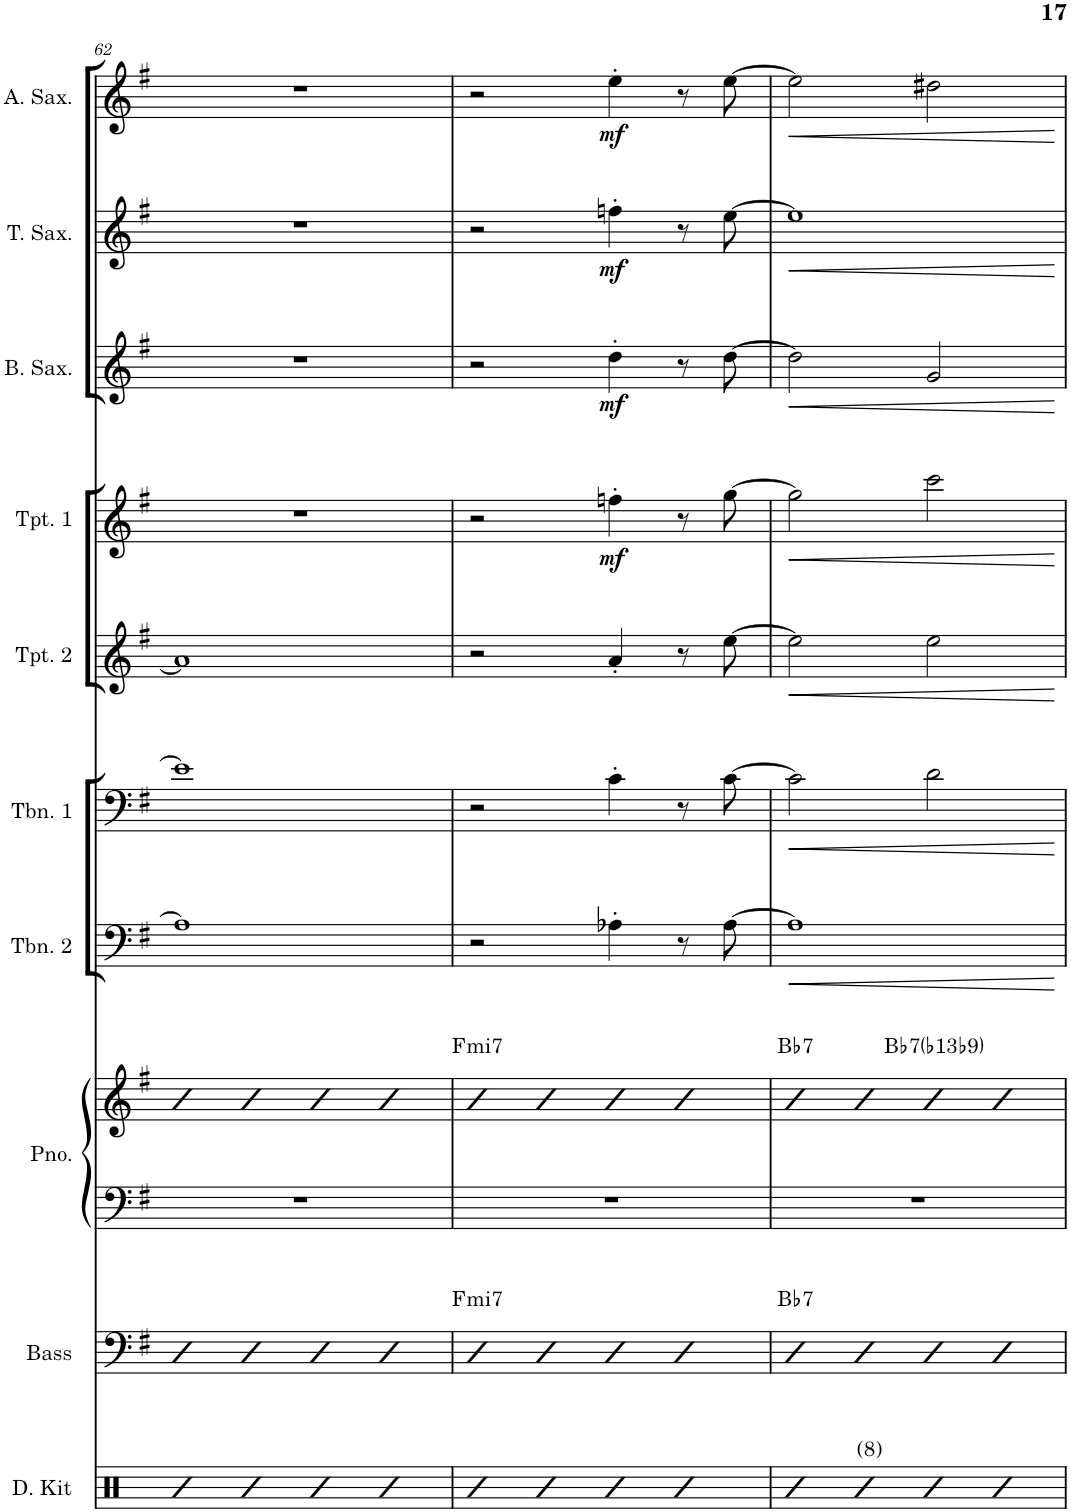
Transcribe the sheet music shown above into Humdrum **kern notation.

**kern	**kern	**harte	**kern	**kern	**harte	**kern	**dynam	**kern	**dynam	**kern	**dynam	**kern	**dynam	**kern	**dynam	**kern	**dynam	**kern	**dynam
*part10	*part9	*part9	*part8	*part8	*part8	*part7	*part7	*part6	*part6	*part5	*part5	*part4	*part4	*part3	*part3	*part2	*part2	*part1	*part1
*staff11	*staff10	*	*staff9	*staff8	*	*staff7	*staff7	*staff6	*staff6	*staff5	*staff5	*staff4	*staff4	*staff3	*staff3	*staff2	*staff2	*staff1	*staff1
*I"Drum Kit	*I"Acoustic Bass	*	*I"Piano	*	*	*I"Trombone 2	*	*I"Trombone 1	*	*I"Trumpet 2	*	*I"Trumpet 1	*	*I"Baritone Sax	*	*I"Tenor Sax	*	*I"Alto Sax	*
*I'D. Kit	*I'Bass	*	*I'Pno.	*	*	*I'Tbn. 2	*	*I'Tbn. 1	*	*I'Tpt. 2	*	*I'Tpt. 1	*	*I'B. Sax.	*	*I'T. Sax.	*	*I'A. Sax.	*
!!LO:PB:g=z
*clefX	*clefF4	*	*clefF4	*clefG2	*	*clefF4	*	*clefF4	*	*clefG2	*	*clefG2	*	*clefG2	*	*clefG2	*	*clefG2	*
*	*Trd7c12	*	*	*	*	*	*	*	*	*Trd1c2	*	*Trd1c2	*	*Trd12c21	*	*Trd8c14	*	*Trd5c9	*
*k[]	*k[f#]	*	*k[f#]	*k[f#]	*	*k[f#]	*	*k[f#]	*	*k[f#]	*	*k[f#]	*	*k[f#]	*	*k[f#]	*	*k[f#]	*
*M4/4	*M4/4	*	*M4/4	*M4/4	*	*M4/4	*	*M4/4	*	*M4/4	*	*M4/4	*	*M4/4	*	*M4/4	*	*M4/4	*
=62	=62	=62	=62	=62	=62	=62	=62	=62	=62	=62	=62	=62	=62	=62	=62	=62	=62	=62	=62
4R	4bb	.	1r	4b	.	1A]	.	1e]	.	1a]	.	1r	.	1r	.	1r	.	1r	.
4R	4bb	.	.	4b	.	.	.	.	.	.	.	.	.	.	.	.	.	.	.
4R	4bb	.	.	4b	.	.	.	.	.	.	.	.	.	.	.	.	.	.	.
4R	4bb	.	.	4b	.	.	.	.	.	.	.	.	.	.	.	.	.	.	.
=63	=63	=63	=63	=63	=63	=63	=63	=63	=63	=63	=63	=63	=63	=63	=63	=63	=63	=63	=63
!	!	!LO:H:kt=mi7	!	!	!LO:H:kt=mi7	!	!	!	!	!	!	!	!	!	!	!	!	!	!
4R	4bb	F:min7	1r	4b	F:min7	2r	.	2r	.	2r	.	2r	.	2r	.	2r	.	2r	.
4R	4bb	.	.	4b	.	.	.	.	.	.	.	.	.	.	.	.	.	.	.
!	!	!	!	!	!	!	!	!	!	!	!	!	!LO:DY:b	!	!LO:DY:b	!	!LO:DY:b	!	!LO:DY:b
4R	4bb	.	.	4b	.	4A-X'\	.	4c'\	.	4a'/	.	4ffn'\	mf	4dd'\	mf	4ffn'\	mf	4ee'\	mf
4R	4bb	.	.	4b	.	8r	.	8r	.	8r	.	8r	.	8r	.	8r	.	8r	.
.	.	.	.	.	.	[8A-\	.	[8c\	.	[8ee\	.	[8gg\	.	[8dd\	.	[8ee\	.	[8ee\	.
=64	=64	=64	=64	=64	=64	=64	=64	=64	=64	=64	=64	=64	=64	=64	=64	=64	=64	=64	=64
!	!	!LO:H:kt=7	!	!	!LO:H:kt=7	!	!LO:HP:b	!	!LO:HP:b	!	!LO:HP:b	!	!LO:HP:b	!	!LO:HP:b	!	!LO:HP:b	!	!LO:HP:b
4R	4bbn	Bb:7	1r	4bn	Bb:7	1A-]	<	2c\]	<	2ee\]	<	2gg\]	<	2dd\]	<	1ee]	<	2ee\]	<
!LO:TX:a:t=(8)	!	!	!	!	!	!	!	!	!	!	!	!	!	!	!	!	!	!	!
4R	4bb	.	.	4b	.	.	.	.	.	.	.	.	.	.	.	.	.	.	.
!	!	!	!	!	!LO:H:kt=7	!	!	!	!	!	!	!	!	!	!	!	!	!	!
4R	4bb	.	.	4bn	Bb:7(b9,b13)	.	.	2d\	.	2ee\	.	2ccc\	.	2g/	.	.	.	2dd#X\	.
4R	4bb	.	.	4b	.	.	.	.	.	.	.	.	.	.	.	.	.	.	.
.	.	.	.	.	.	.	[	.	[	.	[	.	[	.	[	.	[	.	[
=	=	=	=	=	=	=	=	=	=	=	=	=	=	=	=	=	=	=	=
*-	*-	*-	*-	*-	*-	*-	*-	*-	*-	*-	*-	*-	*-	*-	*-	*-	*-	*-	*-
